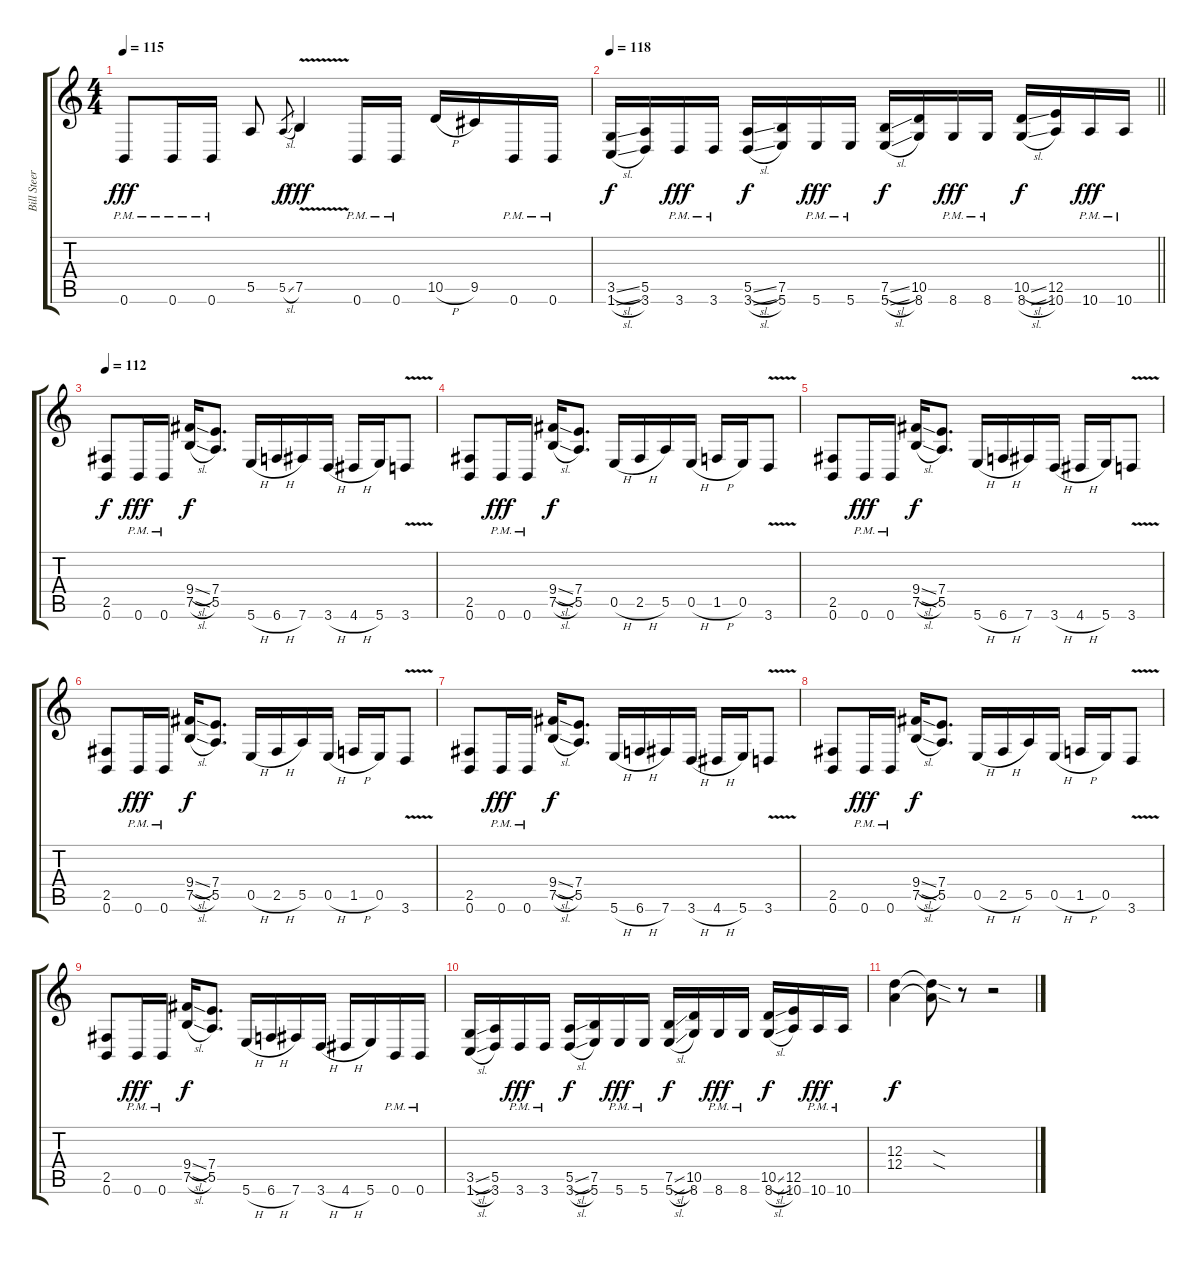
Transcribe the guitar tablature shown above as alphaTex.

\track ("Bill Steer" "Bill Steer") {instrument distortionguitar}
\staff {score tabs}
\tuning (B3 Gb3 D3 A2 E2 B1) {hide}
\ts (4 4)
\tempo 115
\clef g2
\ks c
0.6{pm}.8{dy fff} 0.6{pm}.16 0.6{pm}.16 5.5.8 5.5{sl}.8{gr dy f} 7.5{v}.4{dy fff} 0.6{pm}.16 0.6{pm}.16 10.5{h}.16 9.5.16 0.6{pm}.16 0.6{pm}.16 |
\tempo 118
\barLineRight lightlight
(3.5{sl} 1.6{sl}).16{dy f} (5.5 3.6).16 3.6{pm}.16{dy fff} 3.6{pm}.16 (5.5{sl} 3.6{sl}).16{dy f} (7.5 5.6).16 5.6{pm}.16{dy fff} 5.6{pm}.16 (7.5{sl} 5.6{sl}).16{dy f} (10.5 8.6).16 8.6{pm}.16{dy fff} 8.6{pm}.16 (10.5{sl} 8.6{sl}).16{dy f} (12.5 10.6).16 10.6{pm}.16{dy fff} 10.6{pm}.16 |
\section ("" "")
\tempo 112
(2.5 0.6).8{dy f} 0.6{pm}.16{dy fff} 0.6{pm}.16 (9.4{sl} 7.5{sl}).16{dy f} (7.4 5.5).8{d} 5.6{h}.16 6.6{h}.16 7.6.16 3.6{h}.16 4.6{h}.16 5.6.16 3.6{v}.8 |
(2.5 0.6).8 0.6{pm}.16{dy fff} 0.6{pm}.16 (9.4{sl} 7.5{sl}).16{dy f} (7.4 5.5).8{d} 0.5{h}.16 2.5{h}.16 5.5.16 0.5{h}.16 1.5{h}.16 0.5.16 3.6{v}.8 |
(2.5 0.6).8 0.6{pm}.16{dy fff} 0.6{pm}.16 (9.4{sl} 7.5{sl}).16{dy f} (7.4 5.5).8{d} 5.6{h}.16 6.6{h}.16 7.6.16 3.6{h}.16 4.6{h}.16 5.6.16 3.6{v}.8 |
(2.5 0.6).8 0.6{pm}.16{dy fff} 0.6{pm}.16 (9.4{sl} 7.5{sl}).16{dy f} (7.4 5.5).8{d} 0.5{h}.16 2.5{h}.16 5.5.16 0.5{h}.16 1.5{h}.16 0.5.16 3.6{v}.8 |
(2.5 0.6).8 0.6{pm}.16{dy fff} 0.6{pm}.16 (9.4{sl} 7.5{sl}).16{dy f} (7.4 5.5).8{d} 5.6{h}.16 6.6{h}.16 7.6.16 3.6{h}.16 4.6{h}.16 5.6.16 3.6{v}.8 |
(2.5 0.6).8 0.6{pm}.16{dy fff} 0.6{pm}.16 (9.4{sl} 7.5{sl}).16{dy f} (7.4 5.5).8{d} 0.5{h}.16 2.5{h}.16 5.5.16 0.5{h}.16 1.5{h}.16 0.5.16 3.6{v}.8 |
(2.5 0.6).8 0.6{pm}.16{dy fff} 0.6{pm}.16 (9.4{sl} 7.5{sl}).16{dy f} (7.4 5.5).8{d} 5.6{h}.16 6.6{h}.16 7.6.16 3.6{h}.16 4.6{h}.16 5.6.16 0.6{pm}.16 0.6{pm}.16 |
(3.5{sl} 1.6{sl}).16 (5.5 3.6).16 3.6{pm}.16{dy fff} 3.6{pm}.16 (5.5{sl} 3.6{sl}).16{dy f} (7.5 5.6).16 5.6{pm}.16{dy fff} 5.6{pm}.16 (7.5{sl} 5.6{sl}).16{dy f} (10.5 8.6).16 8.6{pm}.16{dy fff} 8.6{pm}.16 (10.5{sl} 8.6{sl}).16{dy f} (12.5 10.6).16 10.6{pm}.16{dy fff} 10.6{pm}.16 |
(12.3 12.4).4{dy f} (12.3{sod t} 12.4{sod t}).8 r.8 r.2
